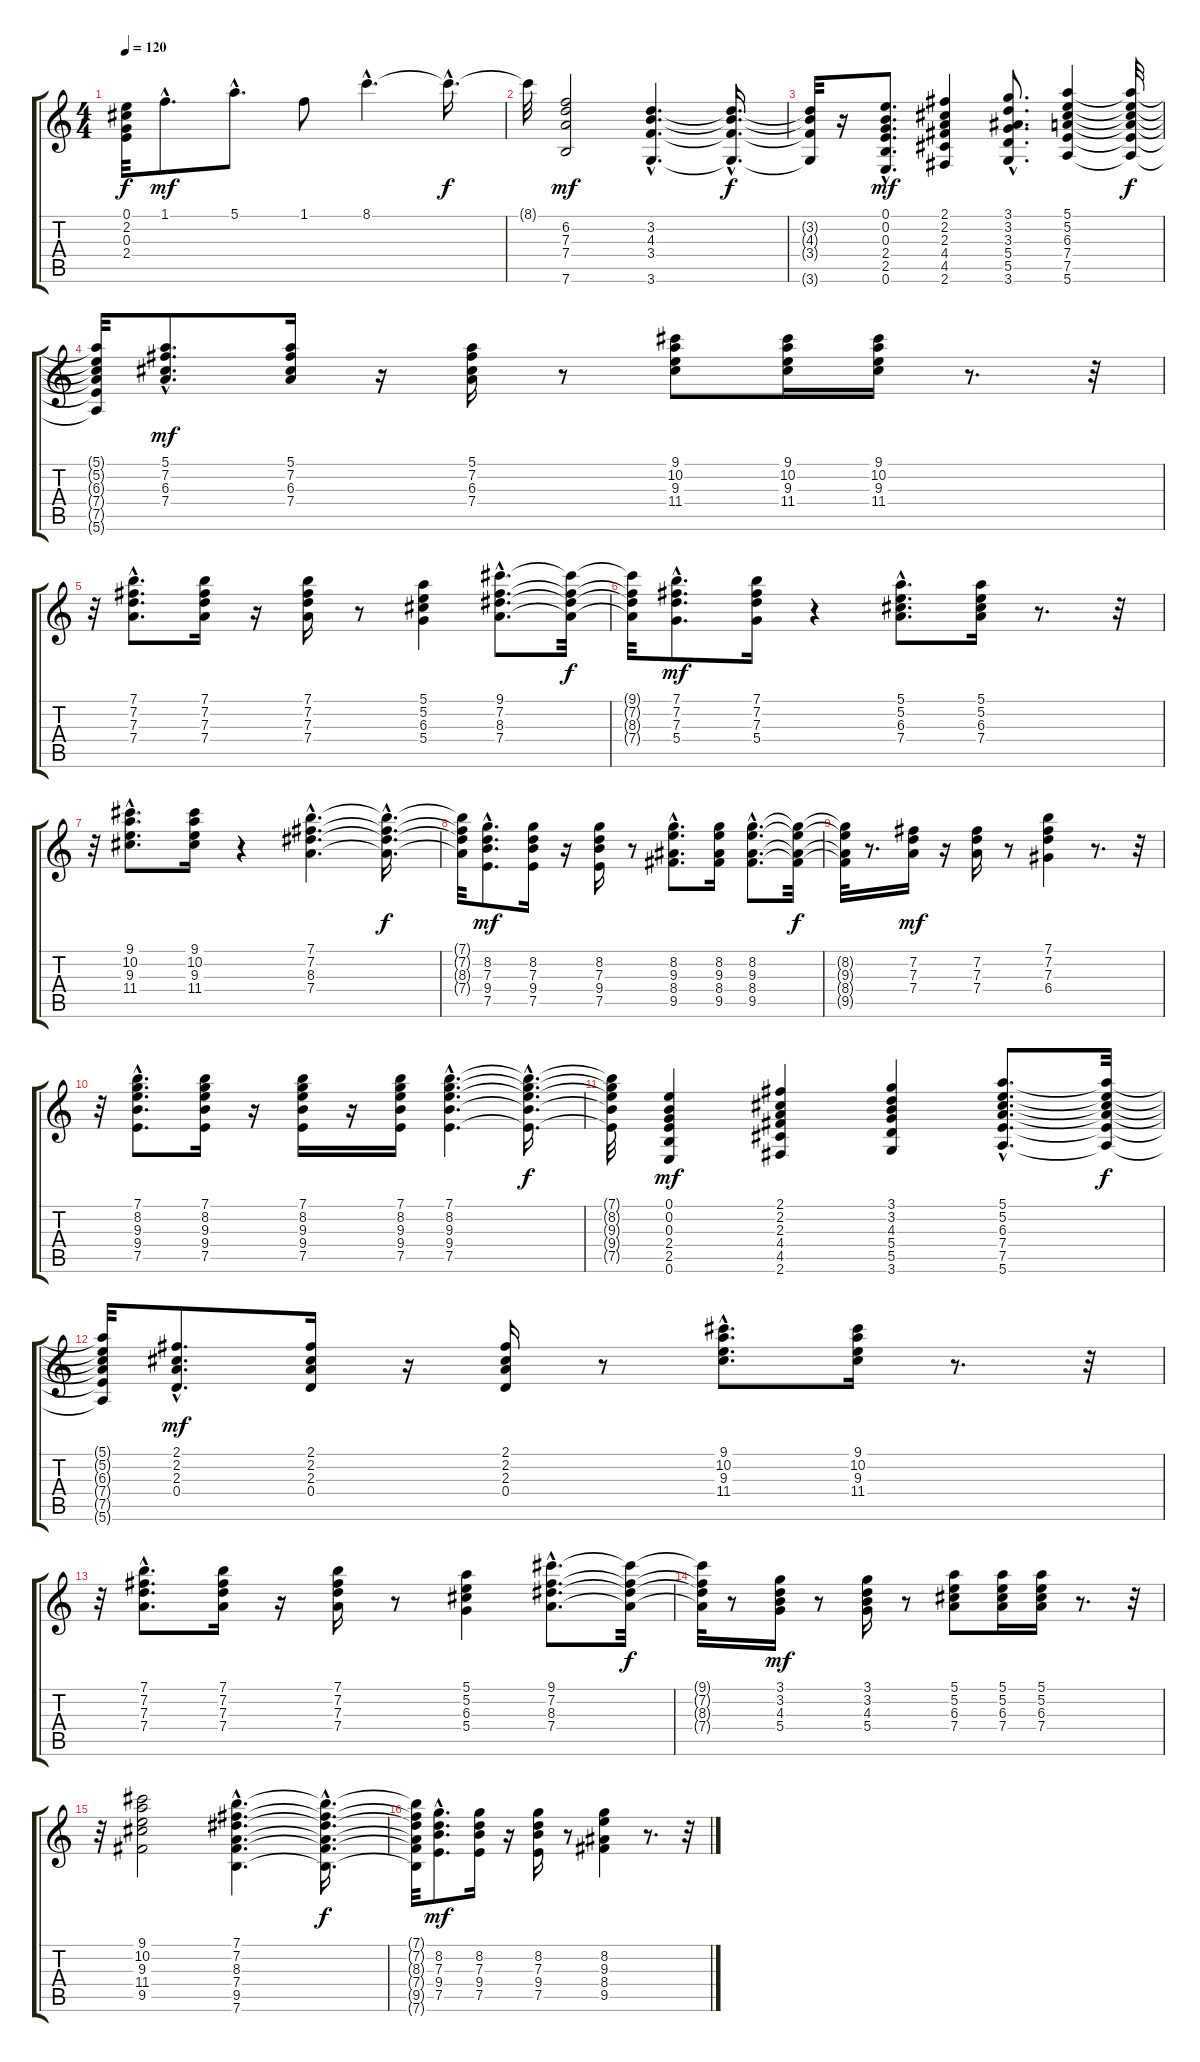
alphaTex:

\track "" {instrument electricguitarjazz}
\staff {score tabs}
\tuning (E4 B3 G3 D3 A2 E2) {hide}
\ts (4 4)
\tempo 120
\clef g2
\ks c
(0.1{t} 2.2{t} 0.3{t} 2.4{t}).32{dy f} 1.1{hac}.8{d dy mf} 5.1{hac}.8{d} 1.1.8 8.1{hac}.4{d} 8.1{hac t}.16{d dy f} |
8.1{t}.32 (6.2 7.3 7.4 7.6).2{dy mf} (3.2{hac} 4.3{hac} 3.4{hac} 3.6{hac}).4{d} (3.2{hac t} 4.3{hac t} 3.4{hac t} 3.6{hac t}).16{d dy f} |
(3.2{t} 4.3{t} 3.4{t} 3.6{t}).32 r.16 (0.1{hac} 0.2{hac} 0.3{hac} 2.4{hac} 2.5{hac} 0.6{hac}).8{d dy mf} (2.1 2.2 2.3 4.4 4.5 2.6).4 (3.1{hac} 3.2{hac} 3.3{hac} 5.4{hac} 5.5{hac} 3.6{hac}).8{d} (5.1 5.2 6.3 7.4 7.5 5.6).4 (5.1{t} 5.2{t} 6.3{t} 7.4{t} 7.5{t} 5.6{t}).32{dy f} |
(5.1{t} 5.2{t} 6.3{t} 7.4{t} 7.5{t} 5.6{t}).32 (5.1{hac} 7.2{hac} 6.3{hac} 7.4{hac}).8{d dy mf} (5.1 7.2 6.3 7.4).16 r.16 (5.1 7.2 6.3 7.4).16 r.8 (9.1 10.2 9.3 11.4).8 (9.1 10.2 9.3 11.4).16 (9.1 10.2 9.3 11.4).16 r.8{d} r.32 |
r.32 (7.1{hac} 7.2{hac} 7.3{hac} 7.4{hac}).8{d} (7.1 7.2 7.3 7.4).16 r.16 (7.1 7.2 7.3 7.4).16 r.8 (5.1 5.2 6.3 5.4).4 (9.1{hac} 7.2{hac} 8.3{hac} 7.4{hac}).8{d} (9.1{t} 7.2{t} 8.3{t} 7.4{t}).32{dy f} |
(9.1{t} 7.2{t} 8.3{t} 7.4{t}).32 (7.1{hac} 7.2{hac} 7.3{hac} 5.4{hac}).8{d dy mf} (7.1 7.2 7.3 5.4).16 r.4 (5.1{hac} 5.2{hac} 6.3{hac} 7.4{hac}).8{d} (5.1 5.2 6.3 7.4).16 r.8{d} r.32 |
r.32 (9.1{hac} 10.2{hac} 9.3{hac} 11.4{hac}).8{d} (9.1 10.2 9.3 11.4).16 r.4 (7.1{hac} 7.2{hac} 8.3{hac} 7.4{hac}).4{d} (7.1{hac t} 7.2{hac t} 8.3{hac t} 7.4{hac t}).16{d dy f} |
(7.1{t} 7.2{t} 8.3{t} 7.4{t}).32 (8.2{hac} 7.3{hac} 9.4{hac} 7.5{hac}).8{d dy mf} (8.2 7.3 9.4 7.5).16 r.16 (8.2 7.3 9.4 7.5).16 r.8 (8.2{hac} 9.3{hac} 8.4{hac} 9.5{hac}).8{d} (8.2 9.3 8.4 9.5).16 (8.2{hac} 9.3{hac} 8.4{hac} 9.5{hac}).8{d} (8.2{t} 9.3{t} 8.4{t} 9.5{t}).32{dy f} |
(8.2{t} 9.3{t} 8.4{t} 9.5{t}).32 r.8{d} (7.2 7.3 7.4).16{dy mf} r.16 (7.2 7.3 7.4).16 r.8 (7.1 7.2 7.3 6.4).4 r.8{d} r.32 |
r.32 (7.1{hac} 8.2{hac} 9.3{hac} 9.4{hac} 7.5{hac}).8{d} (7.1 8.2 9.3 9.4 7.5).16 r.16 (7.1 8.2 9.3 9.4 7.5).16 r.16 (7.1 8.2 9.3 9.4 7.5).16 (7.1{hac} 8.2{hac} 9.3{hac} 9.4{hac} 7.5{hac}).4{d} (7.1{hac t} 8.2{hac t} 9.3{hac t} 9.4{hac t} 7.5{hac t}).16{d dy f} |
(7.1{t} 8.2{t} 9.3{t} 9.4{t} 7.5{t}).32 (0.1 0.2 0.3 2.4 2.5 0.6).4{dy mf} (2.1 2.2 2.3 4.4 4.5 2.6).4 (3.1 3.2 4.3 5.4 5.5 3.6).4 (5.1{hac} 5.2{hac} 6.3{hac} 7.4{hac} 7.5{hac} 5.6{hac}).8{d} (5.1{t} 5.2{t} 6.3{t} 7.4{t} 7.5{t} 5.6{t}).32{dy f} |
(5.1{t} 5.2{t} 6.3{t} 7.4{t} 7.5{t} 5.6{t}).32 (2.1{hac} 2.2{hac} 2.3{hac} 0.4{hac}).8{d dy mf} (2.1 2.2 2.3 0.4).16 r.16 (2.1 2.2 2.3 0.4).16 r.8 (9.1{hac} 10.2{hac} 9.3{hac} 11.4{hac}).8{d} (9.1 10.2 9.3 11.4).16 r.8{d} r.32 |
r.32 (7.1{hac} 7.2{hac} 7.3{hac} 7.4{hac}).8{d} (7.1 7.2 7.3 7.4).16 r.16 (7.1 7.2 7.3 7.4).16 r.8 (5.1 5.2 6.3 5.4).4 (9.1{hac} 7.2{hac} 8.3{hac} 7.4{hac}).8{d} (9.1{t} 7.2{t} 8.3{t} 7.4{t}).32{dy f} |
(9.1{t} 7.2{t} 8.3{t} 7.4{t}).32 r.8 (3.1 3.2 4.3 5.4).16{dy mf} r.8 (3.1 3.2 4.3 5.4).16 r.8 (5.1 5.2 6.3 7.4).8 (5.1 5.2 6.3 7.4).16 (5.1 5.2 6.3 7.4).16 r.8{d} r.32 |
r.32 (9.1 10.2 9.3 11.4 9.5).2 (7.1{hac} 7.2{hac} 8.3{hac} 7.4{hac} 9.5{hac} 7.6{hac}).4{d} (7.1{hac t} 7.2{hac t} 8.3{hac t} 7.4{hac t} 9.5{hac t} 7.6{hac t}).16{d dy f} |
(7.1{t} 7.2{t} 8.3{t} 7.4{t} 9.5{t} 7.6{t}).32 (8.2{hac} 7.3{hac} 9.4{hac} 7.5{hac}).8{d dy mf} (8.2 7.3 9.4 7.5).16 r.16 (8.2 7.3 9.4 7.5).16 r.8 (8.2 9.3 8.4 9.5).4 r.8{d} r.32
